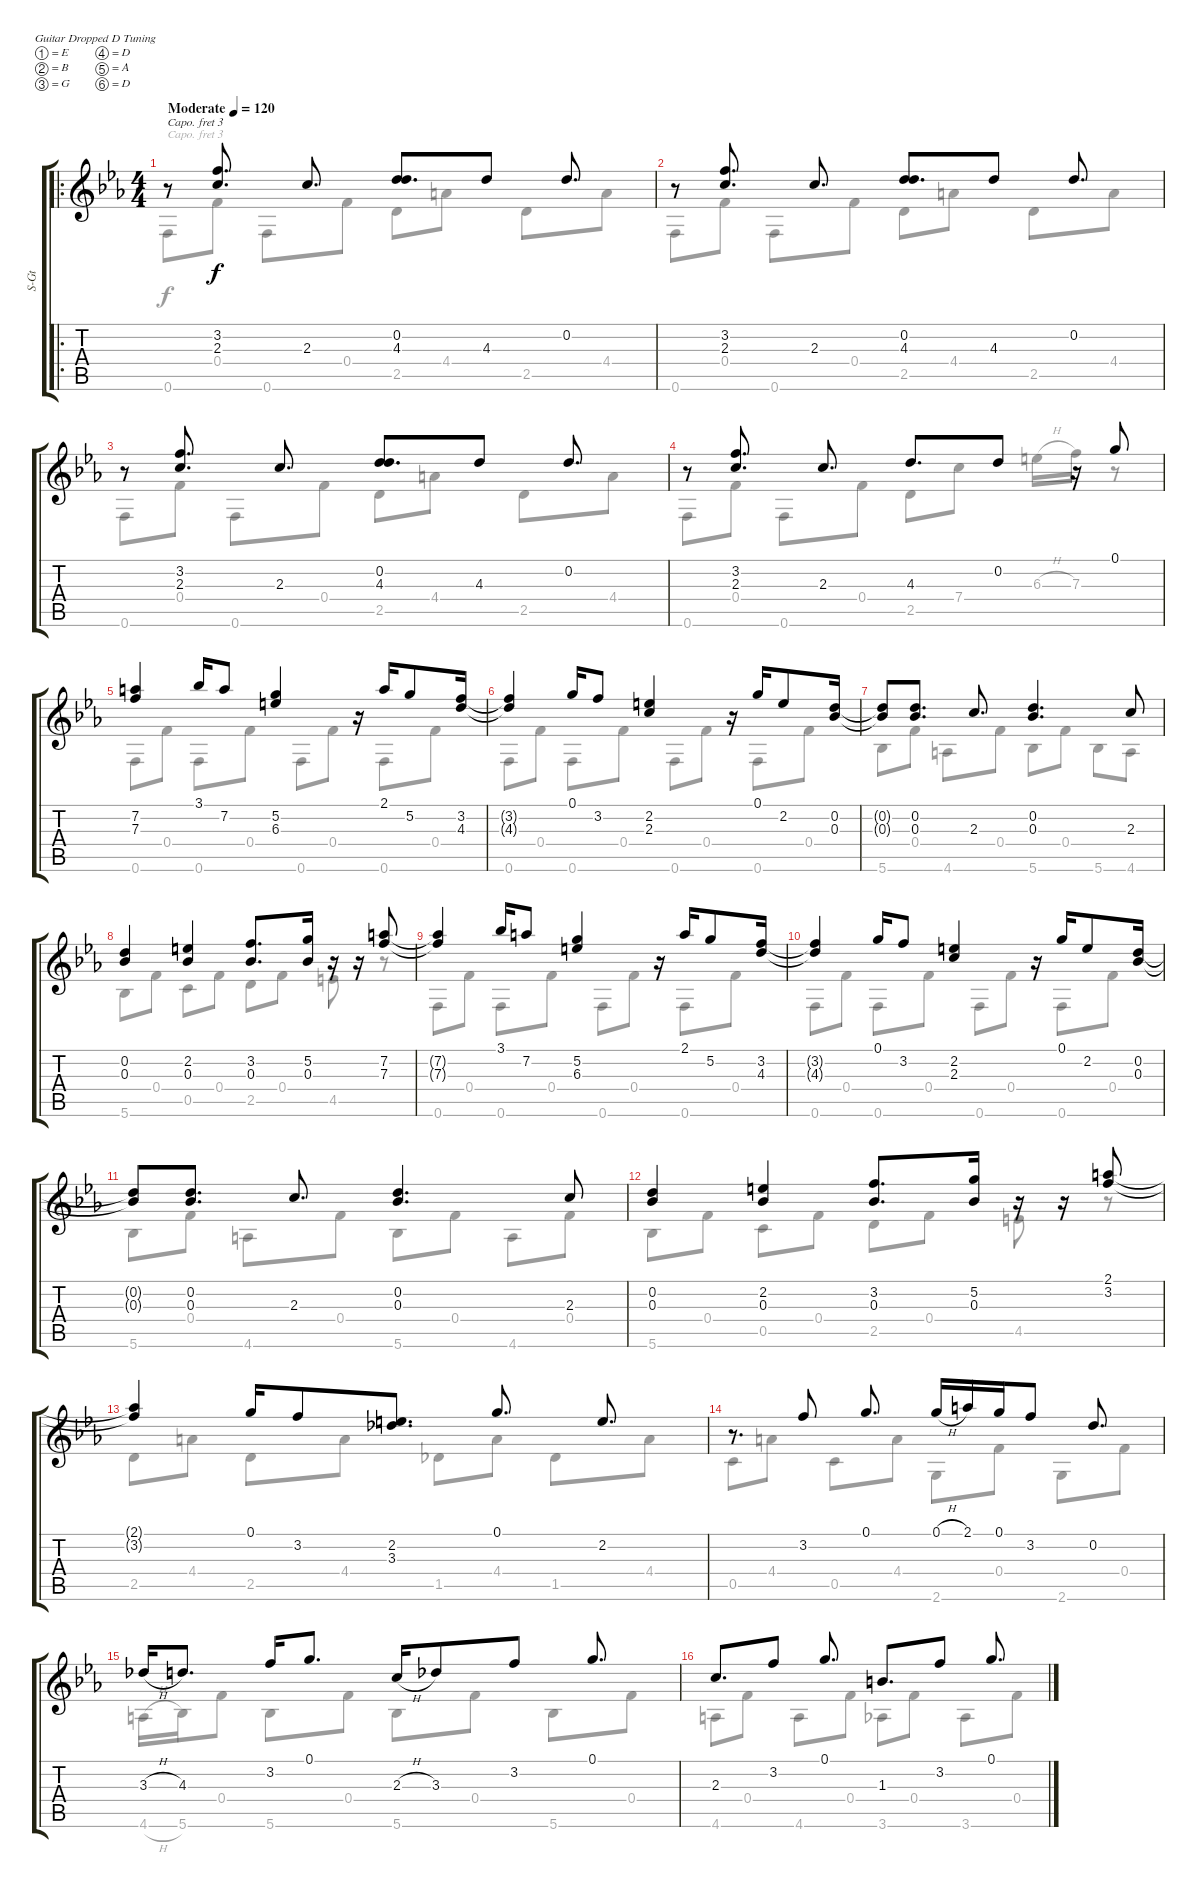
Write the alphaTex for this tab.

\bracketExtendMode groupsimilarinstruments
\otherSystemsTrackNameOrientation horizontal
\track ("Tommy Emmanuel" "S-Gt") {instrument acousticguitarsteel}
\staff {score tabs}
\capo 3
\tuning (E4 B3 G3 D3 A2 D2)
\voice
\ro
\ts (4 4)
\beaming (8 2 2 2 2)
\tempo (120 "Moderate")
\clef g2
\ks eb
r.8{dy f instrument acousticguitarsteel beam Up} (3.2{acc forcenatural} 2.3{acc forcenatural}).8{d beam Up} 2.3{acc forcenatural}.8{d beam Up} (0.2{acc forcenatural} 4.3{acc forcenatural}).8{d beam Up} 4.3{acc forcenatural}.8{beam Up} 0.2{acc forcenatural}.8{d beam Up} |
r.8{beam Up} (3.2{acc forcenatural} 2.3{acc forcenatural}).8{d beam Up} 2.3{acc forcenatural}.8{d beam Up} (0.2{acc forcenatural} 4.3{acc forcenatural}).8{d beam Up} 4.3{acc forcenatural}.8{beam Up} 0.2{acc forcenatural}.8{d beam Up} |
r.8{beam Up} (3.2{acc forcenatural} 2.3{acc forcenatural}).8{d beam Up} 2.3{acc forcenatural}.8{d beam Up} (0.2{acc forcenatural} 4.3{acc forcenatural}).8{d beam Up} 4.3{acc forcenatural}.8{beam Up} 0.2{acc forcenatural}.8{d beam Up} |
r.8{beam Up} (3.2{acc forcenatural} 2.3{acc forcenatural}).8{d beam Up} 2.3{acc forcenatural}.8{d beam Up} 4.3{acc forcenatural}.8{d beam Up} 0.2{acc forcenatural}.8{beam Up} r.16{beam Up} 0.1{acc forcenatural}.8{beam Up} |
(7.2{acc #} 7.3{acc forcenatural}).4{beam Up} 3.1{acc forcenatural}.16{beam Up} 7.2{acc #}.8{beam Up} (5.2{acc forcenatural} 6.3{acc #}).4{beam Up} r.16{beam Up} 2.1{acc #}.16{beam Up} 5.2{acc forcenatural}.8{beam Up} (3.2{acc forcenatural} 4.3{acc forcenatural}).16{beam Up} |
(3.2{t acc forcenatural} 4.3{t acc forcenatural}).4{beam Up} 0.1{acc forcenatural}.16{beam Up} 3.2{acc forcenatural}.8{beam Up} (2.2{acc #} 2.3{acc forcenatural}).4{beam Up} r.16{beam Up} 0.1{acc forcenatural}.16{beam Up} 2.2{acc #}.8{beam Up} (0.2{acc forcenatural} 0.3{acc forcenatural}).16{beam Up} |
(0.2{t acc forcenatural} 0.3{t acc forcenatural}).8{beam Up} (0.2{acc forcenatural} 0.3{acc forcenatural}).8{d beam Up} 2.3{acc forcenatural}.8{d beam Up} (0.2{acc forcenatural} 0.3{acc forcenatural}).4{d beam Up} 2.3{acc forcenatural}.8{beam Up} |
(0.2{acc forcenatural} 0.3{acc forcenatural}).4{beam Up} (2.2{acc #} 0.3{acc forcenatural}).4{beam Up} (3.2{acc forcenatural} 0.3{acc forcenatural}).8{d beam Up} (5.2{acc forcenatural} 0.3{acc forcenatural}).16{beam Up} r.16{beam Up} r.16{beam Up} (7.2{acc #} 7.3{acc forcenatural}).8{beam Up} |
(7.2{t acc #} 7.3{t acc forcenatural}).4{beam Up} 3.1{acc forcenatural}.16{beam Up} 7.2{acc #}.8{beam Up} (5.2{acc forcenatural} 6.3{acc #}).4{beam Up} r.16{beam Up} 2.1{acc #}.16{beam Up} 5.2{acc forcenatural}.8{beam Up} (3.2{acc forcenatural} 4.3{acc forcenatural}).16{beam Up} |
(3.2{t acc forcenatural} 4.3{t acc forcenatural}).4{beam Up} 0.1{acc forcenatural}.16{beam Up} 3.2{acc forcenatural}.8{beam Up} (2.2{acc #} 2.3{acc forcenatural}).4{beam Up} r.16{beam Up} 0.1{acc forcenatural}.16{beam Up} 2.2{acc #}.8{beam Up} (0.2{acc forcenatural} 0.3{acc forcenatural}).16{beam Up} |
(0.2{t acc forcenatural} 0.3{t acc forcenatural}).8{beam Up} (0.2{acc forcenatural} 0.3{acc forcenatural}).8{d beam Up} 2.3{acc forcenatural}.8{d beam Up} (0.2{acc forcenatural} 0.3{acc forcenatural}).4{d beam Up} 2.3{acc forcenatural}.8{beam Up} |
(0.2{acc forcenatural} 0.3{acc forcenatural}).4{beam Up} (2.2{acc #} 0.3{acc forcenatural}).4{beam Up} (3.2{acc forcenatural} 0.3{acc forcenatural}).8{d beam Up} (5.2{acc forcenatural} 0.3{acc forcenatural}).16{beam Up} r.16{beam Up} r.16{beam Up} (2.1{acc #} 3.2{acc forcenatural}).8{beam Up} |
(2.1{t acc #} 3.2{t acc forcenatural}).4{beam Up} 0.1{acc forcenatural}.16{beam Up} 3.2{acc forcenatural}.8{beam Up} (2.2{acc #} 3.3{acc b}).8{d beam Up} 0.1{acc forcenatural}.8{d beam Up} 2.2{acc #}.8{d beam Up} |
r.8{d beam Up} 3.2{acc forcenatural}.8{beam Up} 0.1{acc forcenatural}.8{d beam Up} 0.1{h acc forcenatural}.16{beam Up} 2.1{acc #}.16{beam Up} 0.1{acc forcenatural}.16{beam Up} 3.2{acc forcenatural}.8{beam Up} 0.2{acc forcenatural}.8{d beam Up} |
3.3{h acc b}.16{beam Up} 4.3{acc forcenatural}.8{d beam Up} 3.2{acc forcenatural}.16{beam Up} 0.1{acc forcenatural}.8{d beam Up} 2.3{h acc forcenatural}.16{beam Up} 3.3{acc b}.8{beam Up} 3.2{acc forcenatural}.8{beam Up} 0.1{acc forcenatural}.8{d beam Up} |
2.3{acc forcenatural}.8{d beam Up} 3.2{acc forcenatural}.8{beam Up} 0.1{acc forcenatural}.8{d beam Up} 1.3{acc #}.8{d beam Up} 3.2{acc forcenatural}.8{beam Up} 0.1{acc forcenatural}.8{d beam Up}
\voice
\clef g2
\ottava regular
\simile none
\ks eb
0.6{acc forcenatural}.8{dy f beam Down} 0.4{acc forcenatural}.8{beam Down} 0.6{acc forcenatural}.8{beam Down} 0.4{acc forcenatural}.8{beam Down} 2.5{acc forcenatural}.8{beam Down} 4.4{acc #}.8{beam Down} 2.5{acc forcenatural}.8{beam Down} 4.4{acc #}.8{beam Down} |
0.6{acc forcenatural}.8{beam Down} 0.4{acc forcenatural}.8{beam Down} 0.6{acc forcenatural}.8{beam Down} 0.4{acc forcenatural}.8{beam Down} 2.5{acc forcenatural}.8{beam Down} 4.4{acc #}.8{beam Down} 2.5{acc forcenatural}.8{beam Down} 4.4{acc #}.8{beam Down} |
0.6{acc forcenatural}.8{beam Down} 0.4{acc forcenatural}.8{beam Down} 0.6{acc forcenatural}.8{beam Down} 0.4{acc forcenatural}.8{beam Down} 2.5{acc forcenatural}.8{beam Down} 4.4{acc #}.8{beam Down} 2.5{acc forcenatural}.8{beam Down} 4.4{acc #}.8{beam Down} |
0.6{acc forcenatural}.8{beam Down} 0.4{acc forcenatural}.8{beam Down} 0.6{acc forcenatural}.8{beam Down} 0.4{acc forcenatural}.8{beam Down} 2.5{acc forcenatural}.8{beam Down} 7.4{acc forcenatural}.8{beam Down} 6.3{h acc #}.16{beam Down} 7.3{acc forcenatural}.16{beam Down} r.8{beam Down} |
0.6{acc forcenatural}.8{beam Down} 0.4{acc forcenatural}.8{beam Down} 0.6{acc forcenatural}.8{beam Down} 0.4{acc forcenatural}.8{beam Down} 0.6{acc forcenatural}.8{beam Down} 0.4{acc forcenatural}.8{beam Down} 0.6{acc forcenatural}.8{beam Down} 0.4{acc forcenatural}.8{beam Down} |
0.6{acc forcenatural}.8{beam Down} 0.4{acc forcenatural}.8{beam Down} 0.6{acc forcenatural}.8{beam Down} 0.4{acc forcenatural}.8{beam Down} 0.6{acc forcenatural}.8{beam Down} 0.4{acc forcenatural}.8{beam Down} 0.6{acc forcenatural}.8{beam Down} 0.4{acc forcenatural}.8{beam Down} |
5.6{acc forcenatural}.8{beam Down} 0.4{acc forcenatural}.8{beam Down} 4.6{acc #}.8{beam Down} 0.4{acc forcenatural}.8{beam Down} 5.6{acc forcenatural}.8{beam Down} 0.4{acc forcenatural}.8{beam Down} 5.6{acc forcenatural}.8{beam Down} 4.6{acc #}.8{beam Down} |
5.6{acc forcenatural}.8{beam Down} 0.4{acc forcenatural}.8{beam Down} 0.5{acc forcenatural}.8{beam Down} 0.4{acc forcenatural}.8{beam Down} 2.5{acc forcenatural}.8{beam Down} 0.4{acc forcenatural}.8{beam Down} 4.5{acc #}.8{beam Down} r.8{beam Down} |
0.6{acc forcenatural}.8{beam Down} 0.4{acc forcenatural}.8{beam Down} 0.6{acc forcenatural}.8{beam Down} 0.4{acc forcenatural}.8{beam Down} 0.6{acc forcenatural}.8{beam Down} 0.4{acc forcenatural}.8{beam Down} 0.6{acc forcenatural}.8{beam Down} 0.4{acc forcenatural}.8{beam Down} |
0.6{acc forcenatural}.8{beam Down} 0.4{acc forcenatural}.8{beam Down} 0.6{acc forcenatural}.8{beam Down} 0.4{acc forcenatural}.8{beam Down} 0.6{acc forcenatural}.8{beam Down} 0.4{acc forcenatural}.8{beam Down} 0.6{acc forcenatural}.8{beam Down} 0.4{acc forcenatural}.8{beam Down} |
5.6{acc forcenatural}.8{beam Down} 0.4{acc forcenatural}.8{beam Down} 4.6{acc #}.8{beam Down} 0.4{acc forcenatural}.8{beam Down} 5.6{acc forcenatural}.8{beam Down} 0.4{acc forcenatural}.8{beam Down} 4.6{acc #}.8{beam Down} 0.4{acc forcenatural}.8{beam Down} |
5.6{acc forcenatural}.8{beam Down} 0.4{acc forcenatural}.8{beam Down} 0.5{acc forcenatural}.8{beam Down} 0.4{acc forcenatural}.8{beam Down} 2.5{acc forcenatural}.8{beam Down} 0.4{acc forcenatural}.8{beam Down} 4.5{acc #}.8{beam Down} r.8{beam Down} |
2.5{acc forcenatural}.8{beam Down} 4.4{acc #}.8{beam Down} 2.5{acc forcenatural}.8{beam Down} 4.4{acc #}.8{beam Down} 1.5{acc b}.8{beam Down} 4.4{acc #}.8{beam Down} 1.5{acc b}.8{beam Down} 4.4{acc #}.8{beam Down} |
0.5{acc forcenatural}.8{beam Down} 4.4{acc #}.8{beam Down} 0.5{acc forcenatural}.8{beam Down} 4.4{acc #}.8{beam Down} 2.6{acc forcenatural}.8{beam Down} 0.4{acc forcenatural}.8{beam Down} 2.6{acc forcenatural}.8{beam Down} 0.4{acc forcenatural}.8{beam Down} |
4.6{h acc #}.16{beam Down} 5.6{acc forcenatural}.16{beam Down} 0.4{acc forcenatural}.8{beam Down} 5.6{acc forcenatural}.8{beam Down} 0.4{acc forcenatural}.8{beam Down} 5.6{acc forcenatural}.8{beam Down} 0.4{acc forcenatural}.8{beam Down} 5.6{acc forcenatural}.8{beam Down} 0.4{acc forcenatural}.8{beam Down} |
4.6{acc #}.8{beam Down} 0.4{acc forcenatural}.8{beam Down} 4.6{acc #}.8{beam Down} 0.4{acc forcenatural}.8{beam Down} 3.6{acc forcenatural}.8{beam Down} 0.4{acc forcenatural}.8{beam Down} 3.6{acc forcenatural}.8{beam Down} 0.4{acc forcenatural}.8{beam Down}
